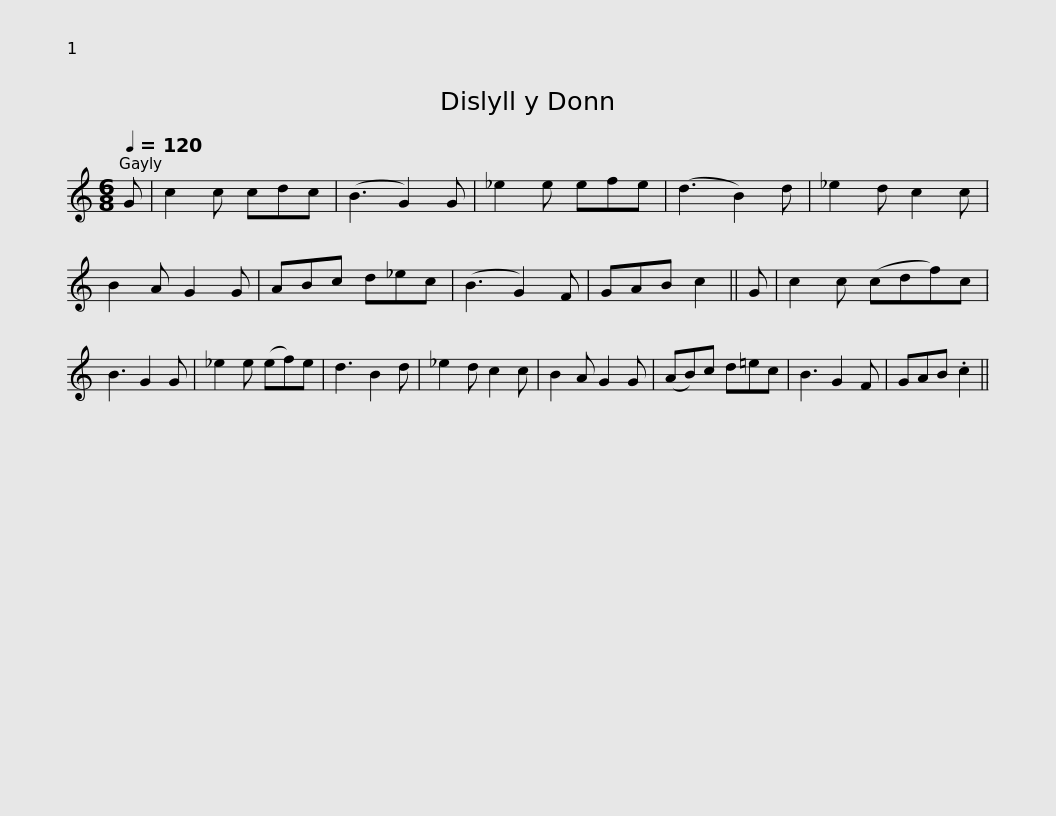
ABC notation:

X:1
L:1/8
Q:1/4=120
M:6/8
I:linebreak $
K:C
V:1 treble
V:1
 G | c2 c cdc | (B3 G2) G | _e2 e efe | (d3 B2) d | %5
 _e2 d c2 c | B2 A G2 G | ABc d_ec | (B3 G2) F | GAB c2 ||$ %10
 G | c2 c (cdf)c | B3 G2 G | _e2 e (ef)e | d3 B2 d | %15
 _e2 d c2 c | B2 A G2 G | (AB)c d=ec | B3 G2 F | GAB .c2 || %20
